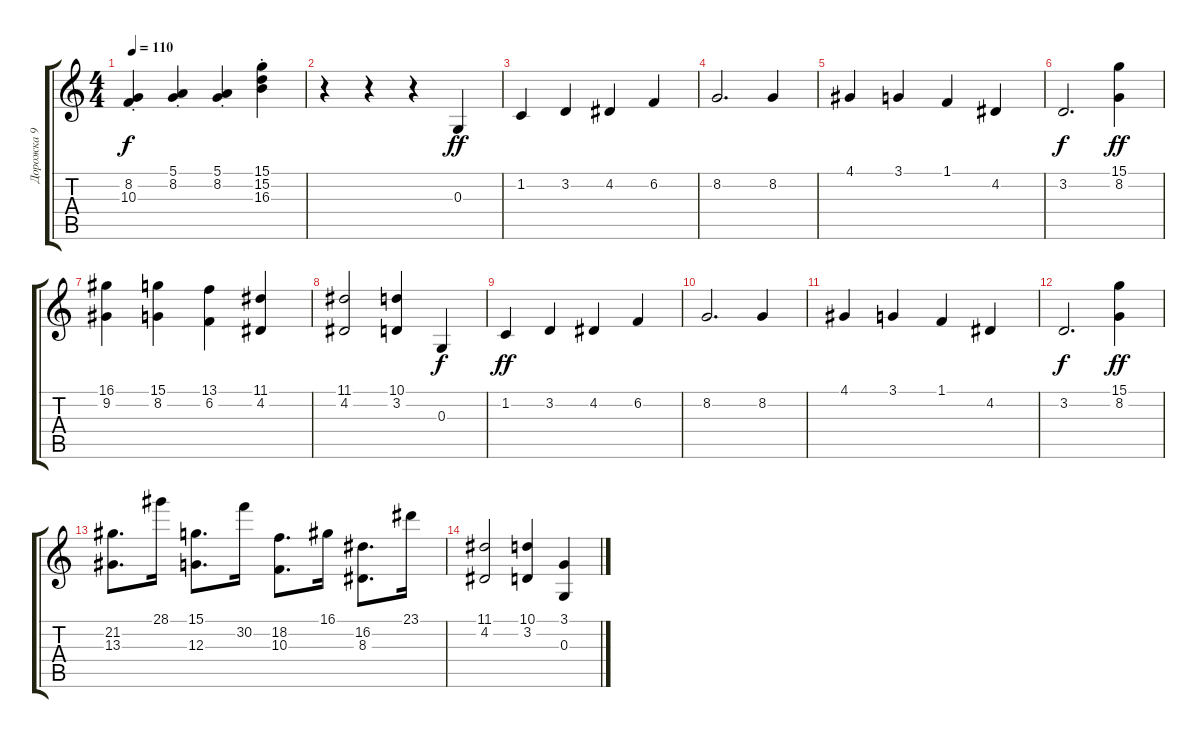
\track ("Дорожка 9" "Дорожка 9") {instrument electricgrandpiano}
\staff {score tabs}
\tuning (E4 B3 G3 D3 A2 E2) {hide}
\ts (4 4)
\tempo 110
\clef g2
\ks c
(8.2{st} 10.3{st}).4{dy f} (5.1{st} 8.2{st}).4 (5.1{st} 8.2{st}).4 (15.1{st} 15.2{st} 16.3{st}).4 |
r.4 r.4 r.4 0.3.4{dy ff} |
1.2.4 3.2.4 4.2.4 6.2.4 |
8.2.2{d} 8.2.4 |
4.1.4 3.1.4 1.1.4 4.2.4 |
3.2.2{d dy f} (15.1 8.2).4{dy ff} |
(16.1 9.2).4 (15.1 8.2).4 (13.1 6.2).4 (11.1 4.2).4 |
(11.1 4.2).2 (10.1 3.2).4 0.3.4{dy f} |
1.2.4{dy ff} 3.2.4 4.2.4 6.2.4 |
8.2.2{d} 8.2.4 |
4.1.4 3.1.4 1.1.4 4.2.4 |
3.2.2{d dy f} (15.1 8.2).4{dy ff} |
(21.2 13.3).8{d} 28.1.16 (15.1 12.3).8{d} 30.2.16 (18.2 10.3).8{d} 16.1.16 (16.2 8.3).8{d} 23.1.16 |
(11.1 4.2).2 (10.1 3.2).4 (3.1 0.3).4
